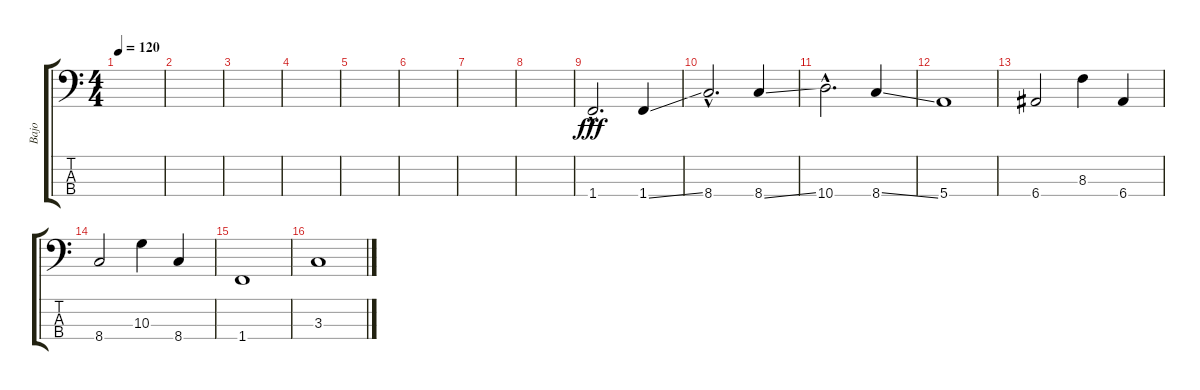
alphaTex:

\track ("Bajo" "Bajo") {instrument electricbassfinger}
\staff {score tabs}
\tuning (G2 D2 A1 E1) {hide}
\ts (4 4)
\tempo 120
\clef f4
\ks c
|
|
|
|
|
|
|
|
1.4{hac}.2{d dy fff} 1.4{ss}.4 |
8.4{hac}.2{d} 8.4{ss}.4 |
10.4{hac}.2{d} 8.4{ss}.4 |
5.4.1 |
6.4.2 8.3.4 6.4.4 |
8.4.2 10.3.4 8.4.4 |
1.4.1 |
3.3.1
